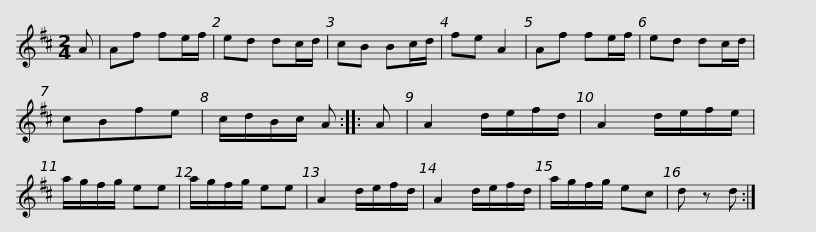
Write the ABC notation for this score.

X:1
L:1/8
M:2/4
I:linebreak $
K:D
V:1 treble
V:1
 A | Af fe/f/ | ed dc/d/ | cB Bc/d/ | fe A2 | %5
 Af fe/f/ | ed dc/d/ | cBfe | c/d/B/c/ A :: A |$ %10
 A2 d/e/f/d/ | A2 d/e/f/e/ | a/g/f/g/ ee | a/g/f/g/ ee | A2 d/e/f/d/ | %15
 A2 d/e/f/d/ | a/g/f/g/ ec | d z d :| %18
